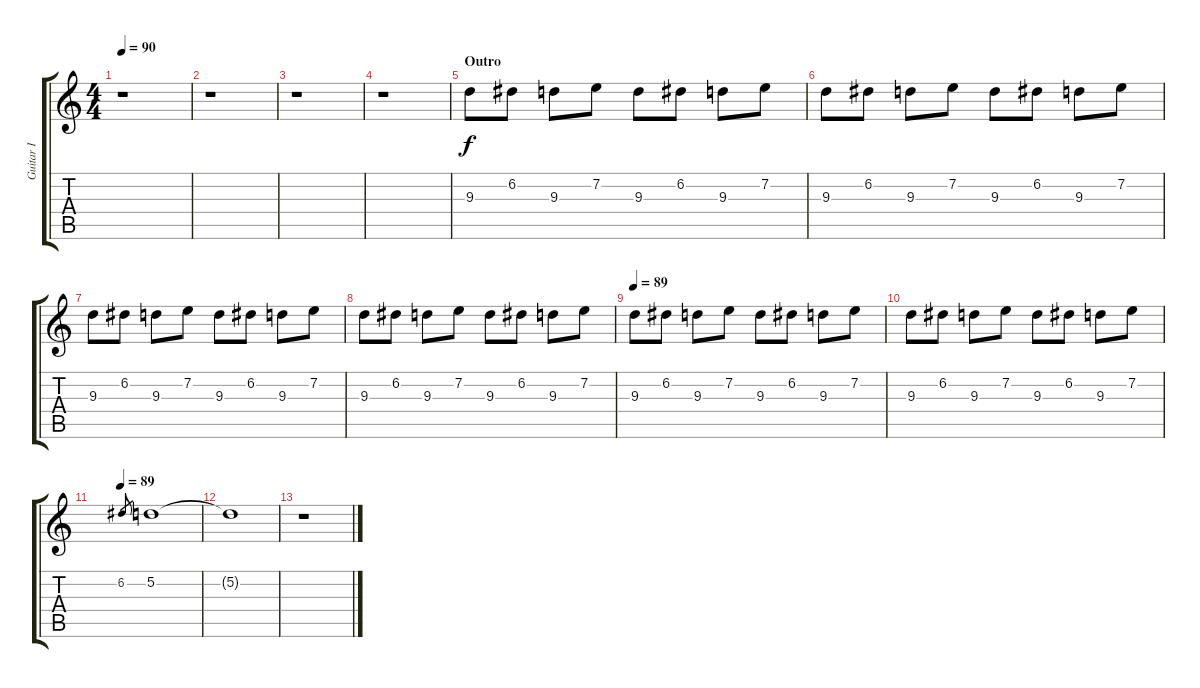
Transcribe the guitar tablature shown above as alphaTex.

\track ("Guitar I" "Guitar I") {instrument electricguitarclean}
\staff {score tabs}
\tuning (D4 A3 F3 C3 G2 D2) {hide}
\ts (4 4)
\tempo 90
\clef g2
\ks c
r.1{dy f} |
r.1 |
r.1 |
r.1 |
\section ("" "Outro")
9.3.8 6.2.8 9.3.8 7.2.8 9.3.8 6.2.8 9.3.8 7.2.8 |
9.3.8 6.2.8 9.3.8 7.2.8 9.3.8 6.2.8 9.3.8 7.2.8 |
9.3.8 6.2.8 9.3.8 7.2.8 9.3.8 6.2.8 9.3.8 7.2.8 |
9.3.8 6.2.8 9.3.8 7.2.8 9.3.8 6.2.8 9.3.8 7.2.8 |
\tempo 89
9.3.8 6.2.8 9.3.8 7.2.8 9.3.8 6.2.8 9.3.8 7.2.8 |
9.3.8 6.2.8 9.3.8 7.2.8 9.3.8 6.2.8 9.3.8 7.2.8 |
\tempo 89
6.2.8{gr} 5.2.1 |
5.2{t}.1 |
r.1
